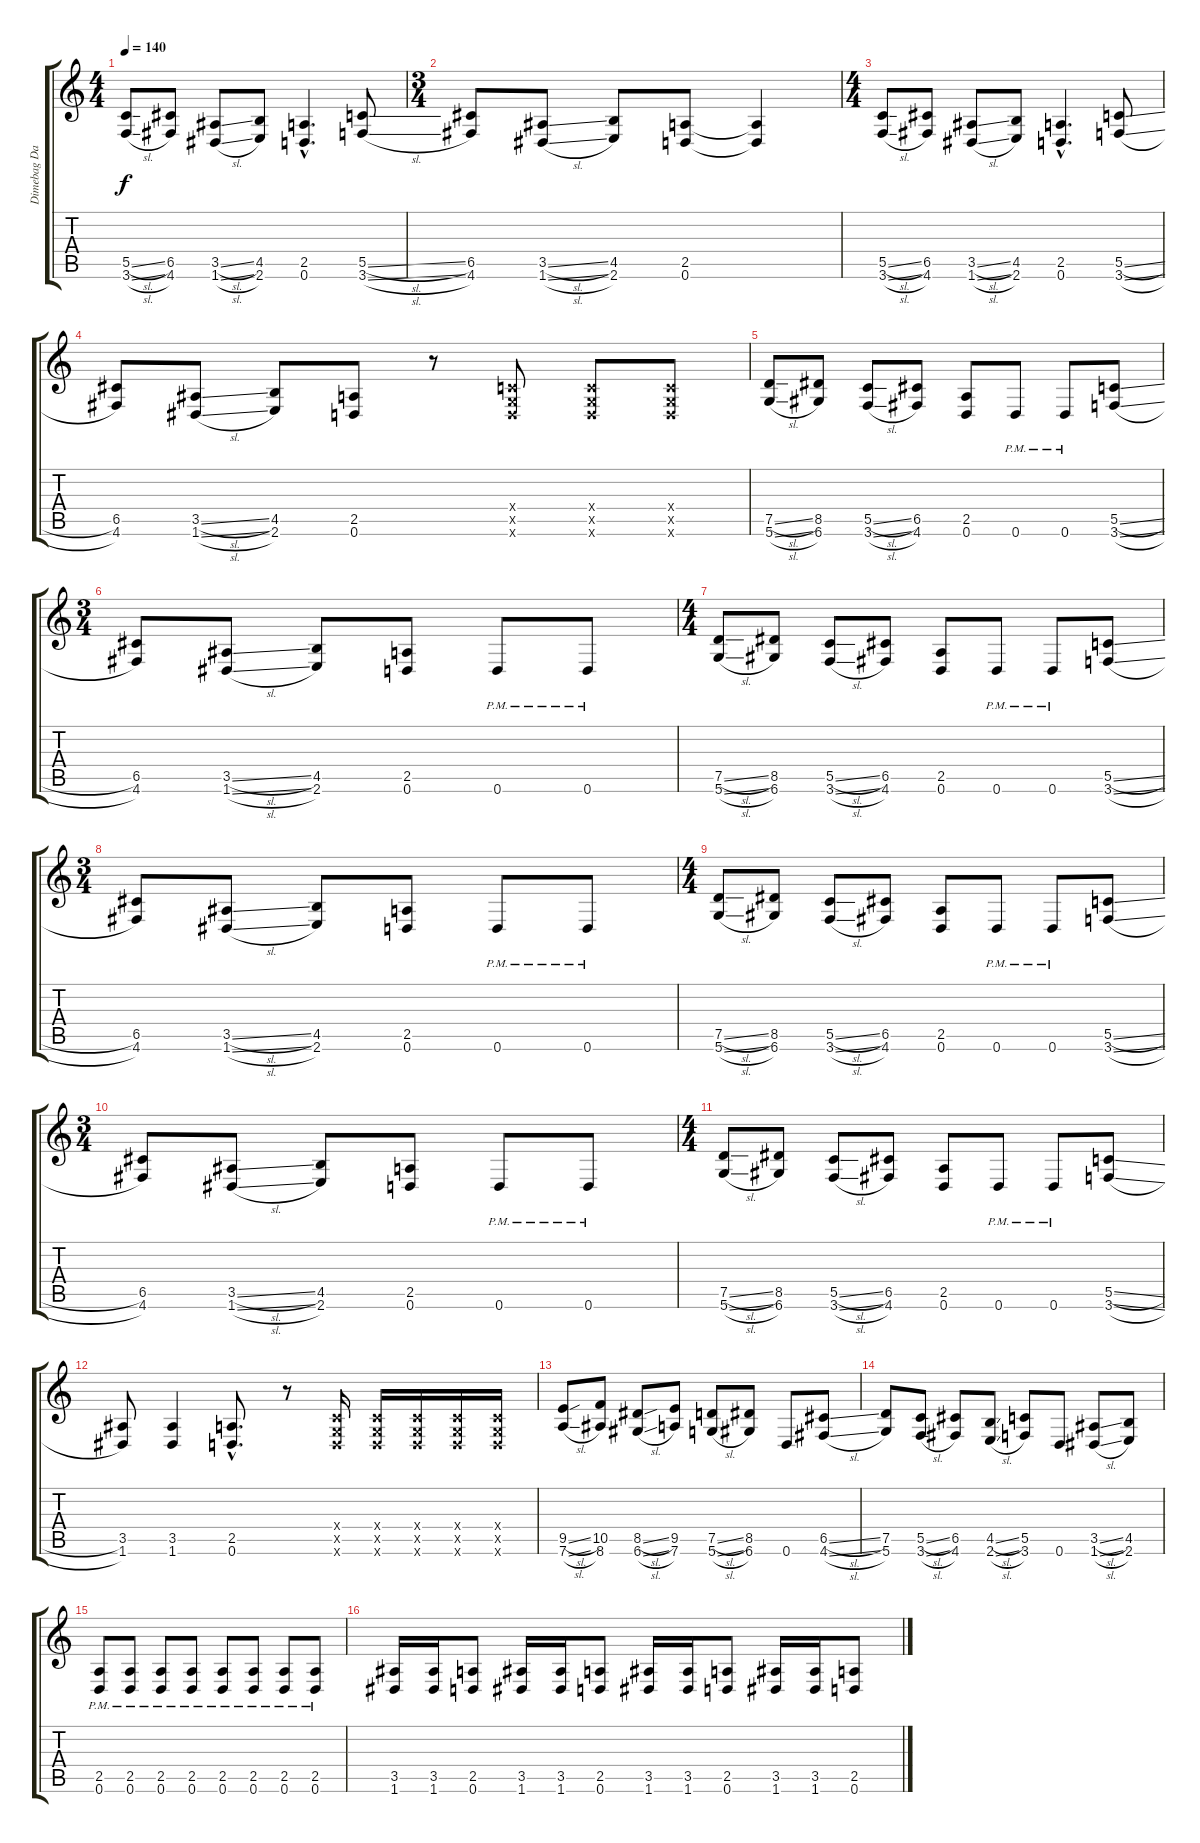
\track ("Dimebag Darrell" "Dimebag Da") {instrument overdrivenguitar}
\staff {score tabs}
\tuning (D4 A3 F3 C3 G2 D2) {hide}
\ts (4 4)
\tempo 140
\clef g2
\ks c
(5.5{sl} 3.6{sl}).8{dy f} (6.5 4.6).8 (3.5{sl} 1.6{sl}).8 (4.5 2.6).8 (2.5{hac} 0.6{hac}).4{d} (5.5{sl} 3.6{sl}).8 |
\ts (3 4)
(6.5 4.6).8 (3.5{sl} 1.6{sl}).8 (4.5 2.6).8 (2.5 0.6).8 (2.5{t} 0.6{t}).4 |
\ts (4 4)
(5.5{sl} 3.6{sl}).8 (6.5 4.6).8 (3.5{sl} 1.6{sl}).8 (4.5 2.6).8 (2.5{hac} 0.6{hac}).4{d} (5.5{sl} 3.6{sl}).8 |
(6.5 4.6).8 (3.5{sl} 1.6{sl}).8 (4.5 2.6).8 (2.5 0.6).8 r.8 (0.4{x} 0.5{x} 0.6{x}).8 (0.4{x} 0.5{x} 0.6{x}).8 (0.4{x} 0.5{x} 0.6{x}).8 |
(7.5{sl} 5.6{sl}).8 (8.5 6.6).8 (5.5{sl} 3.6{sl}).8 (6.5 4.6).8 (2.5 0.6).8 0.6{pm}.8 0.6{pm}.8 (5.5{sl} 3.6{sl}).8 |
\ts (3 4)
(6.5 4.6).8 (3.5{sl} 1.6{sl}).8 (4.5 2.6).8 (2.5 0.6).8 0.6{pm}.8 0.6{pm}.8 |
\ts (4 4)
(7.5{sl} 5.6{sl}).8 (8.5 6.6).8 (5.5{sl} 3.6{sl}).8 (6.5 4.6).8 (2.5 0.6).8 0.6{pm}.8 0.6{pm}.8 (5.5{sl} 3.6{sl}).8 |
\ts (3 4)
(6.5 4.6).8 (3.5{sl} 1.6{sl}).8 (4.5 2.6).8 (2.5 0.6).8 0.6{pm}.8 0.6{pm}.8 |
\ts (4 4)
(7.5{sl} 5.6{sl}).8 (8.5 6.6).8 (5.5{sl} 3.6{sl}).8 (6.5 4.6).8 (2.5 0.6).8 0.6{pm}.8 0.6{pm}.8 (5.5{sl} 3.6{sl}).8 |
\ts (3 4)
(6.5 4.6).8 (3.5{sl} 1.6{sl}).8 (4.5 2.6).8 (2.5 0.6).8 0.6{pm}.8 0.6{pm}.8 |
\ts (4 4)
(7.5{sl} 5.6{sl}).8 (8.5 6.6).8 (5.5{sl} 3.6{sl}).8 (6.5 4.6).8 (2.5 0.6).8 0.6{pm}.8 0.6{pm}.8 (5.5{sl} 3.6{sl}).8 |
(3.5 1.6).8 (3.5 1.6).4 (2.5{hac} 0.6{hac}).8{d} r.8 (0.4{x} 0.5{x} 0.6{x}).16 (0.4{x} 0.5{x} 0.6{x}).16 (0.4{x} 0.5{x} 0.6{x}).16 (0.4{x} 0.5{x} 0.6{x}).16 (0.4{x} 0.5{x} 0.6{x}).16 |
(9.5{sl} 7.6{sl}).8 (10.5 8.6).8 (8.5{sl} 6.6{sl}).8 (9.5 7.6).8 (7.5{sl} 5.6{sl}).8 (8.5 6.6).8 0.6.8 (6.5{sl} 4.6{sl}).8 |
(7.5 5.6).8 (5.5{sl} 3.6{sl}).8 (6.5 4.6).8 (4.5{sl} 2.6{sl}).8 (5.5 3.6).8 0.6.8 (3.5{sl} 1.6{sl}).8 (4.5 2.6).8 |
(2.5{pm} 0.6{pm}).8 (2.5{pm} 0.6{pm}).8 (2.5{pm} 0.6{pm}).8 (2.5{pm} 0.6{pm}).8 (2.5{pm} 0.6{pm}).8 (2.5{pm} 0.6{pm}).8 (2.5{pm} 0.6{pm}).8 (2.5{pm} 0.6{pm}).8 |
(3.5 1.6).16 (3.5 1.6).16 (2.5 0.6).8 (3.5 1.6).16 (3.5 1.6).16 (2.5 0.6).8 (3.5 1.6).16 (3.5 1.6).16 (2.5 0.6).8 (3.5 1.6).16 (3.5 1.6).16 (2.5 0.6).8
